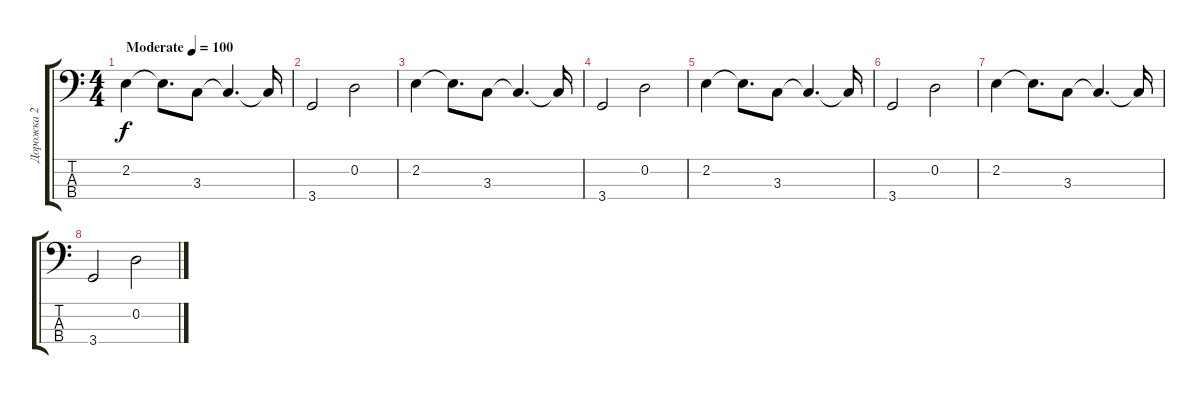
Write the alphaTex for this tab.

\track ("Дорожка 2" "Дорожка 2") {solo instrument electricbassfinger}
\staff {score tabs}
\tuning (G2 D2 A1 E1) {hide}
\ts (4 4)
\tempo (100 "Moderate")
\clef f4
\ks c
2.2.4{dy f instrument electricbassfinger} 2.2{t}.8{d} 3.3.8 3.3{t}.4{d} 3.3{t}.16 |
3.4.2 0.2.2 |
2.2.4 2.2{t}.8{d} 3.3.8 3.3{t}.4{d} 3.3{t}.16 |
3.4.2 0.2.2 |
2.2.4 2.2{t}.8{d} 3.3.8 3.3{t}.4{d} 3.3{t}.16 |
3.4.2 0.2.2 |
2.2.4 2.2{t}.8{d} 3.3.8 3.3{t}.4{d} 3.3{t}.16 |
3.4.2 0.2.2
